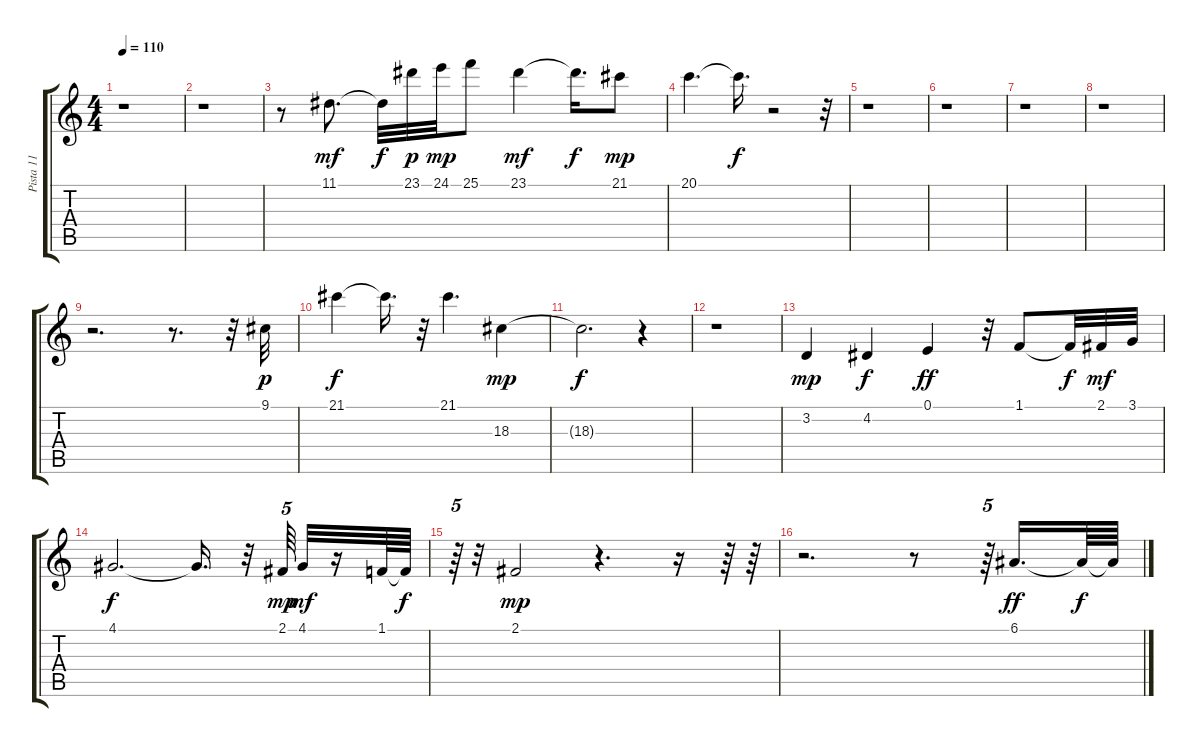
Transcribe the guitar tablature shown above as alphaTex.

\track ("Pista 11" "Pista 11") {solo instrument acousticgrandpiano}
\staff {score tabs}
\tuning (E4 B3 G3 D3 A2 E2) {hide}
\ts (4 4)
\tempo 110
\clef g2
\ks c
r.1{dy f} |
r.1 |
r.8 11.1.8{d dy mf} 11.1{t}.32{dy f} 23.1.32{dy p} 24.1.32{dy mp} 25.1.8 23.1.4{dy mf} 23.1{t}.16{d dy f} 21.1.8{dy mp} |
20.1.4{d} 20.1{t}.16{d dy f} r.2 r.32 |
r.1 |
r.1 |
r.1 |
r.1 |
r.2{d} r.8{d} r.32 9.1.32{dy p} |
21.1.4{dy f} 21.1{t}.16{d} r.32 21.1.4{d} 18.3.4{dy mp} |
18.3{t}.2{d dy f} r.4 |
r.1 |
3.2.4{dy mp} 4.2.4{dy f} 0.1.4{dy ff} r.32 1.1.8 1.1{t}.32{dy f} 2.1.32{dy mf} 3.1.32 |
4.1.2{d dy f} 4.1{t}.16{d} r.32 2.1.64{tu (5 4) dy mp} 4.1.32{dy mf} r.16 1.1.64 1.1{t}.64{dy f} |
r.64{tu (5 4)} r.32 2.1.2{dy mp} r.4{d} r.16 r.64 r.64 |
r.2{d} r.8 r.64{tu (5 4)} 6.1.16{d dy ff} 6.1{t}.64{dy f} 6.1{t}.64
